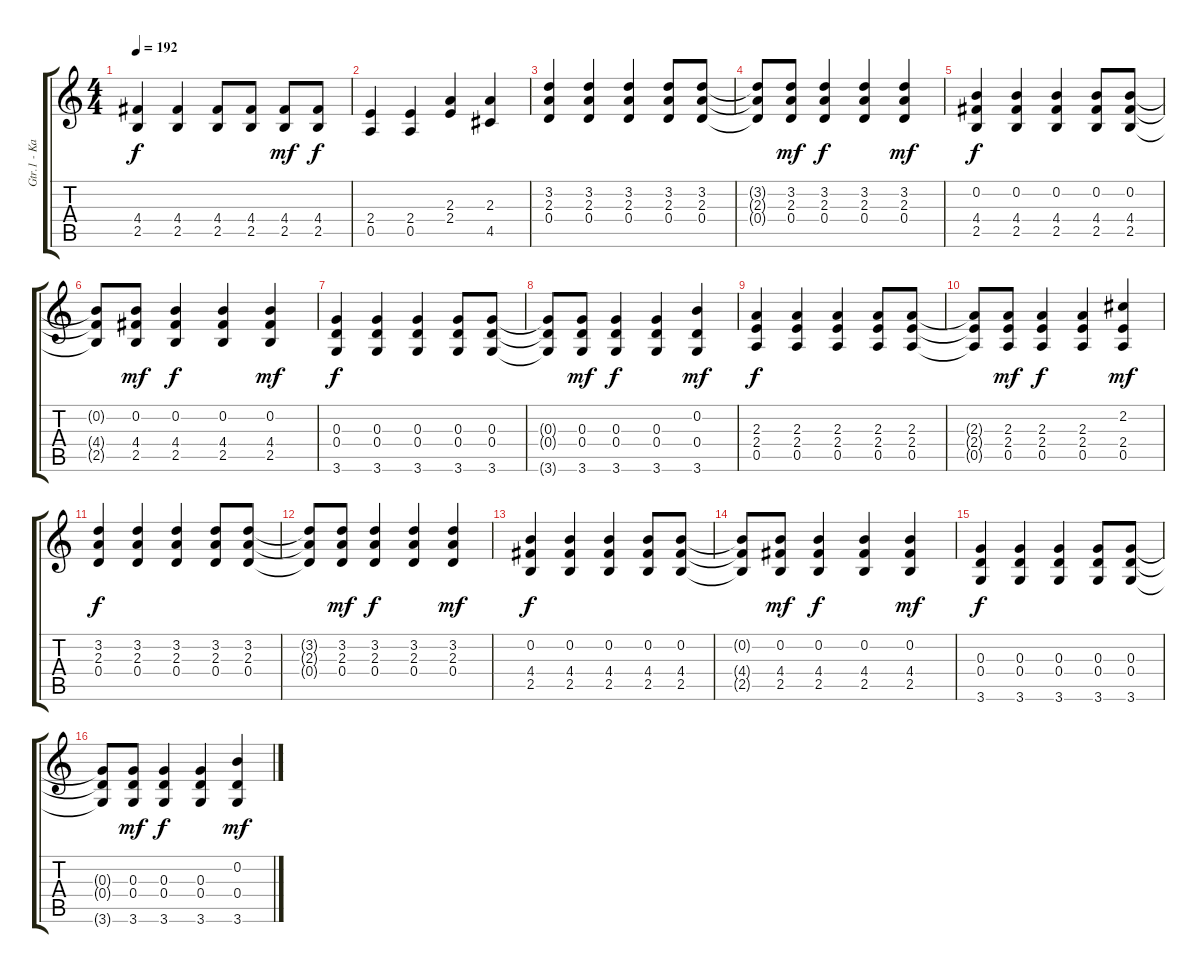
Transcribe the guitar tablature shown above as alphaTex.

\track ("Gtr.1 - Ka" "Gtr.1 - Ka") {instrument distortionguitar}
\staff {score tabs}
\tuning (E4 B3 G3 D3 A2 E2) {hide}
\ts (4 4)
\tempo 192
\clef g2
\ks c
(4.4 2.5).4{dy f} (4.4 2.5).4 (4.4 2.5).8 (4.4 2.5).8 (4.4 2.5).8{dy mf} (4.4 2.5).8{dy f} |
(2.4 0.5).4 (2.4 0.5).4 (2.3 2.4).4 (2.3 4.5).4 |
(3.2 2.3 0.4).4 (3.2 2.3 0.4).4 (3.2 2.3 0.4).4 (3.2 2.3 0.4).8 (3.2 2.3 0.4).8 |
(3.2{t} 2.3{t} 0.4{t}).8 (3.2 2.3 0.4).8{dy mf} (3.2 2.3 0.4).4{dy f} (3.2 2.3 0.4).4 (3.2 2.3 0.4).4{dy mf} |
(0.2 4.4 2.5).4{dy f} (0.2 4.4 2.5).4 (0.2 4.4 2.5).4 (0.2 4.4 2.5).8 (0.2 4.4 2.5).8 |
(0.2{t} 4.4{t} 2.5{t}).8 (0.2 4.4 2.5).8{dy mf} (0.2 4.4 2.5).4{dy f} (0.2 4.4 2.5).4 (0.2 4.4 2.5).4{dy mf} |
(0.3 0.4 3.6).4{dy f} (0.3 0.4 3.6).4 (0.3 0.4 3.6).4 (0.3 0.4 3.6).8 (0.3 0.4 3.6).8 |
(0.3{t} 0.4{t} 3.6{t}).8 (0.3 0.4 3.6).8{dy mf} (0.3 0.4 3.6).4{dy f} (0.3 0.4 3.6).4 (0.2 0.4 3.6).4{dy mf} |
(2.3 2.4 0.5).4{dy f} (2.3 2.4 0.5).4 (2.3 2.4 0.5).4 (2.3 2.4 0.5).8 (2.3 2.4 0.5).8 |
(2.3{t} 2.4{t} 0.5{t}).8 (2.3 2.4 0.5).8{dy mf} (2.3 2.4 0.5).4{dy f} (2.3 2.4 0.5).4 (2.2 2.4 0.5).4{dy mf} |
(3.2 2.3 0.4).4{dy f} (3.2 2.3 0.4).4 (3.2 2.3 0.4).4 (3.2 2.3 0.4).8 (3.2 2.3 0.4).8 |
(3.2{t} 2.3{t} 0.4{t}).8 (3.2 2.3 0.4).8{dy mf} (3.2 2.3 0.4).4{dy f} (3.2 2.3 0.4).4 (3.2 2.3 0.4).4{dy mf} |
(0.2 4.4 2.5).4{dy f} (0.2 4.4 2.5).4 (0.2 4.4 2.5).4 (0.2 4.4 2.5).8 (0.2 4.4 2.5).8 |
(0.2{t} 4.4{t} 2.5{t}).8 (0.2 4.4 2.5).8{dy mf} (0.2 4.4 2.5).4{dy f} (0.2 4.4 2.5).4 (0.2 4.4 2.5).4{dy mf} |
(0.3 0.4 3.6).4{dy f} (0.3 0.4 3.6).4 (0.3 0.4 3.6).4 (0.3 0.4 3.6).8 (0.3 0.4 3.6).8 |
(0.3{t} 0.4{t} 3.6{t}).8 (0.3 0.4 3.6).8{dy mf} (0.3 0.4 3.6).4{dy f} (0.3 0.4 3.6).4 (0.2 0.4 3.6).4{dy mf}
